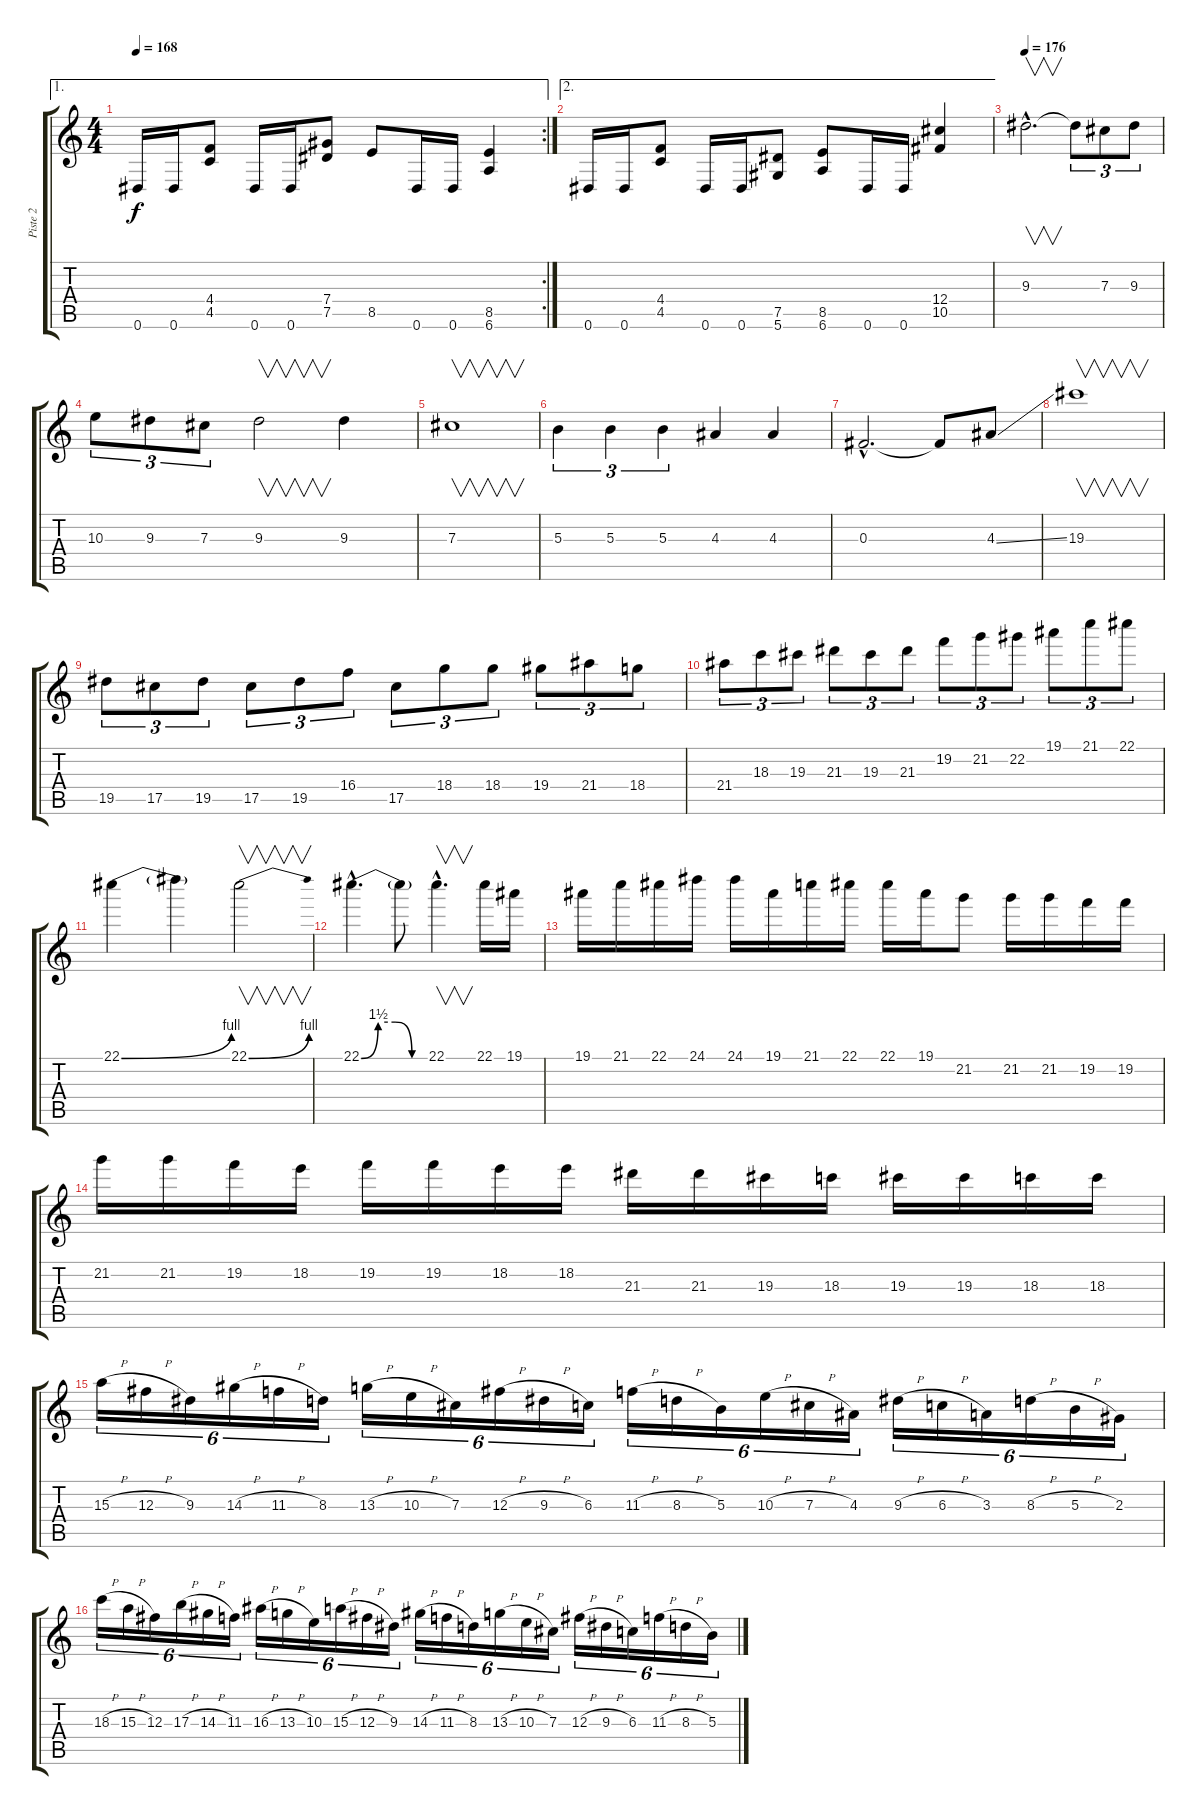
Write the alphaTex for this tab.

\track ("Piste 2" "Piste 2") {instrument distortionguitar}
\staff {score tabs}
\tuning (Eb4 Bb3 Gb3 Db3 Ab2 Eb2) {hide}
\ae 1
\rc 2
\ts (4 4)
\tempo 168
\clef g2
\ks c
0.6.16{dy f} 0.6.16 (4.4 4.5).8 0.6.16 0.6.16 (7.4 7.5).8 8.5.8 0.6.16 0.6.16 (8.5 6.6).4 |
\ae 2
0.6.16 0.6.16 (4.4 4.5).8 0.6.16 0.6.16 (7.5 5.6).8 (8.5 6.6).8 0.6.16 0.6.16 (12.4 10.5).4 |
\tempo 176
9.3{hac}.2{v d} 9.3{t}.8{tu (3 2)} 7.3.8{tu (3 2)} 9.3.8{tu (3 2)} |
10.3.8{tu (3 2)} 9.3.8{tu (3 2)} 7.3.8{tu (3 2)} 9.3.2{v} 9.3.4 |
7.3.1{v} |
5.3.4{tu (3 2)} 5.3.4{tu (3 2)} 5.3.4{tu (3 2)} 4.3.4 4.3.4 |
0.3{hac}.2{d} 0.3{t}.8 4.3{ss}.8 |
19.3.1{v} |
19.5.8{tu (3 2)} 17.5.8{tu (3 2)} 19.5.8{tu (3 2)} 17.5.8{tu (3 2)} 19.5.8{tu (3 2)} 16.4.8{tu (3 2)} 17.5.8{tu (3 2)} 18.4.8{tu (3 2)} 18.4.8{tu (3 2)} 19.4.8{tu (3 2)} 21.4.8{tu (3 2)} 18.4.8{tu (3 2)} |
21.4.8{tu (3 2)} 18.3.8{tu (3 2)} 19.3.8{tu (3 2)} 21.3.8{tu (3 2)} 19.3.8{tu (3 2)} 21.3.8{tu (3 2)} 19.2.8{tu (3 2)} 21.2.8{tu (3 2)} 22.2.8{tu (3 2)} 19.1.8{tu (3 2)} 21.1.8{tu (3 2)} 22.1.8{tu (3 2)} |
22.1{be (bend 0 0 60 4)}.4 22.1{t}.4 22.1{be (bend 0 0 60 4)}.2{v} |
22.1{be (custom 0 0 15 6 30 6 45 0 60 0) hac}.4{d} 22.1{t}.8 22.1{hac}.4{v d} 22.1.16 19.1.16 |
19.1.16 21.1.16 22.1.16 24.1.16 24.1.16 19.1.16 21.1.16 22.1.16 22.1.16 19.1.16 21.2.8 21.2.16 21.2.16 19.2.16 19.2.16 |
21.2.16 21.2.16 19.2.16 18.2.16 19.2.16 19.2.16 18.2.16 18.2.16 21.3.16 21.3.16 19.3.16 18.3.16 19.3.16 19.3.16 18.3.16 18.3.16 |
15.3{h}.16{tu (6 4)} 12.3{h}.16{tu (6 4)} 9.3.16{tu (6 4)} 14.3{h}.16{tu (6 4)} 11.3{h}.16{tu (6 4)} 8.3.16{tu (6 4)} 13.3{h}.16{tu (6 4)} 10.3{h}.16{tu (6 4)} 7.3.16{tu (6 4)} 12.3{h}.16{tu (6 4)} 9.3{h}.16{tu (6 4)} 6.3.16{tu (6 4)} 11.3{h}.16{tu (6 4)} 8.3{h}.16{tu (6 4)} 5.3.16{tu (6 4)} 10.3{h}.16{tu (6 4)} 7.3{h}.16{tu (6 4)} 4.3.16{tu (6 4)} 9.3{h}.16{tu (6 4)} 6.3{h}.16{tu (6 4)} 3.3.16{tu (6 4)} 8.3{h}.16{tu (6 4)} 5.3{h}.16{tu (6 4)} 2.3.16{tu (6 4)} |
18.3{h}.16{tu (6 4)} 15.3{h}.16{tu (6 4)} 12.3.16{tu (6 4)} 17.3{h}.16{tu (6 4)} 14.3{h}.16{tu (6 4)} 11.3.16{tu (6 4)} 16.3{h}.16{tu (6 4)} 13.3{h}.16{tu (6 4)} 10.3.16{tu (6 4)} 15.3{h}.16{tu (6 4)} 12.3{h}.16{tu (6 4)} 9.3.16{tu (6 4)} 14.3{h}.16{tu (6 4)} 11.3{h}.16{tu (6 4)} 8.3.16{tu (6 4)} 13.3{h}.16{tu (6 4)} 10.3{h}.16{tu (6 4)} 7.3.16{tu (6 4)} 12.3{h}.16{tu (6 4)} 9.3{h}.16{tu (6 4)} 6.3.16{tu (6 4)} 11.3{h}.16{tu (6 4)} 8.3{h}.16{tu (6 4)} 5.3.16{tu (6 4)}
